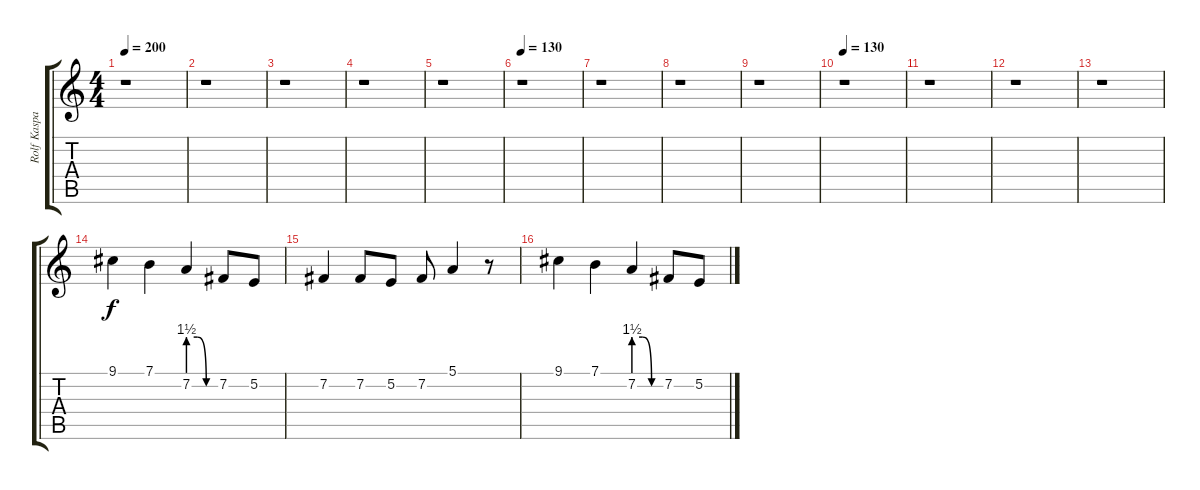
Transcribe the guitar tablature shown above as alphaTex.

\track ("Rolf Kasparek" "Rolf Kaspa") {instrument lead1square}
\staff {score tabs}
\tuning (E4 B3 G3 D3 A2 E2) {hide}
\ts (4 4)
\tempo 200
\clef g2
\ks c
r.1{dy f} |
r.1 |
r.1 |
r.1 |
r.1 |
\tempo 130
r.1 |
r.1 |
r.1 |
r.1 |
\tempo 130
r.1 |
r.1 |
r.1 |
r.1 |
9.1.4 7.1.4 7.2{be (custom 0 6 20 6 40 0 60 0)}.4 7.2.8 5.2.8 |
7.2.4 7.2.8 5.2.8 7.2.8 5.1.4 r.8 |
9.1.4 7.1.4 7.2{be (custom 0 6 20 6 40 0 60 0)}.4 7.2.8 5.2.8
